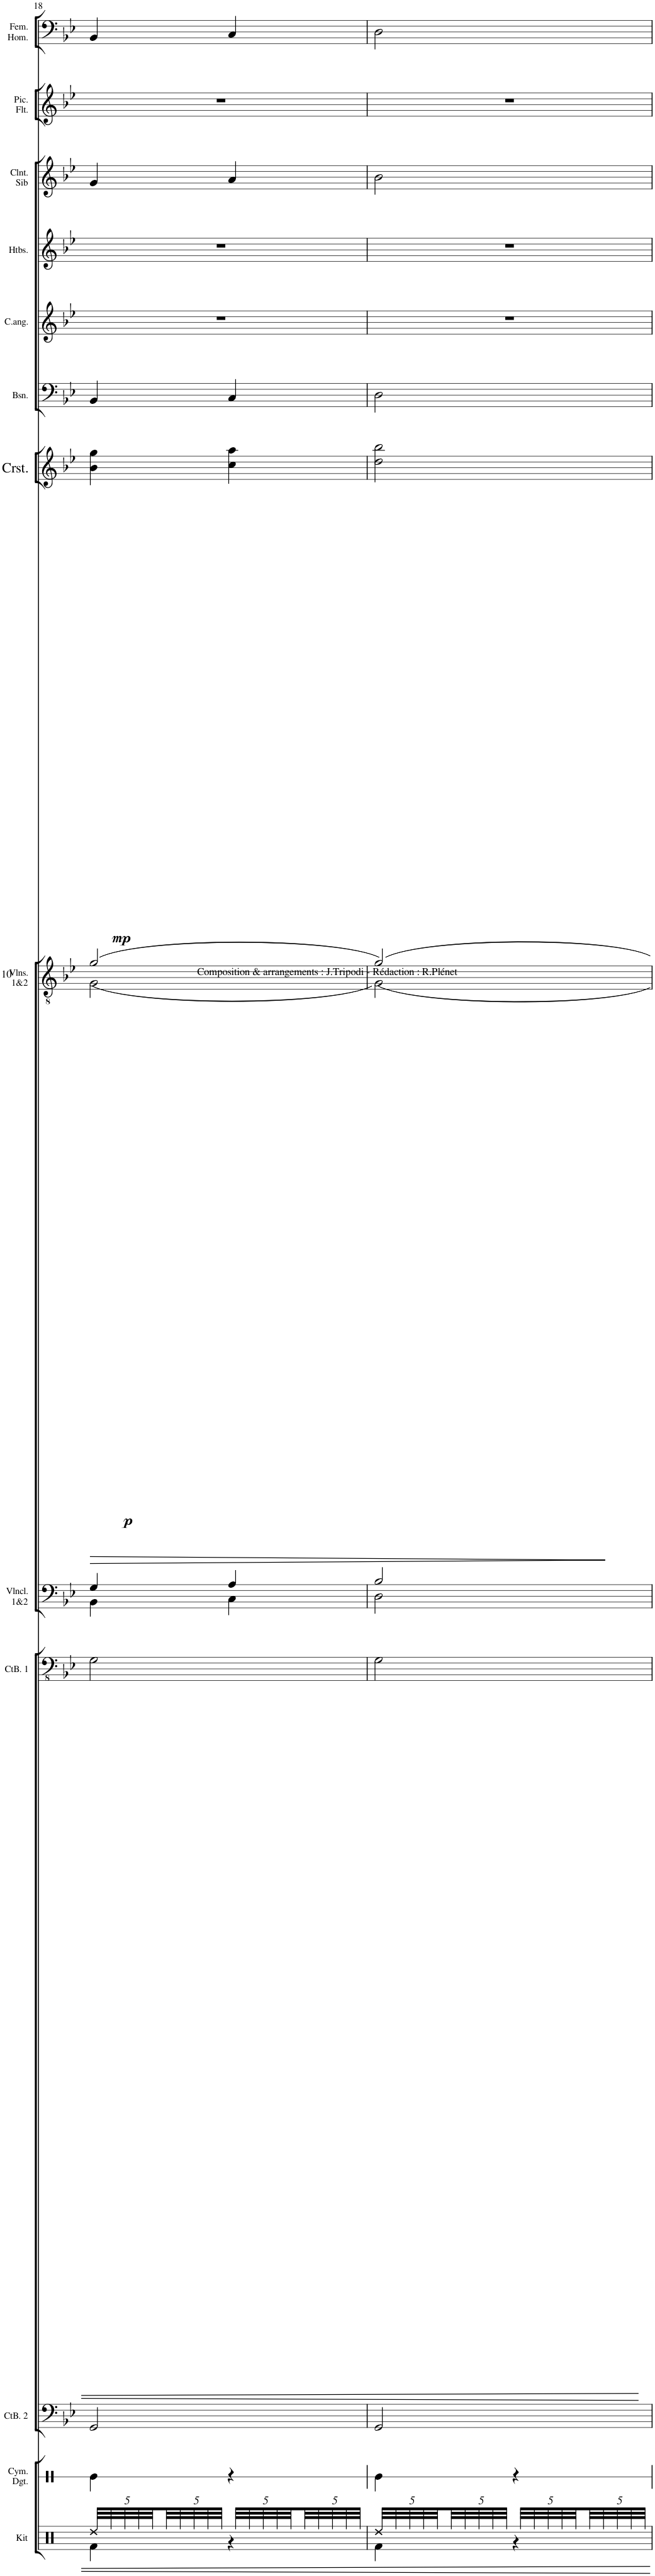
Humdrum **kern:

**kern	**kern	**kern	**kern	**kern	**kern	**dynam	**kern	**dynam	**kern	**kern	**kern	**kern	**kern	**kern
*part13	*part12	*part11	*part10	*part9	*part8	*part8	*part7	*part7	*part6	*part5	*part4	*part3	*part2	*part1
*staff13	*staff12	*staff11	*staff10	*staff9	*staff8	*staff8	*staff7	*staff7	*staff6	*staff5	*staff4	*staff3	*staff2	*staff1
*I"Kit standard	*I"Cymbales    à Doigt	*I"Contrebasse 2	*I"Contrebasse 1	*I"Violoncelles            1&amp;2	*I"Violons     1&amp;2	*	*I"Cristallophone	*	*I"Basson	*I"Cor anglais	*I"Hautbois	*I"Clarinette      en Sib	*I"Piccolo    Flûte	*I"Femmes Hommes
*I'Kit	*I'Cym.  Dgt.	*I'CtB. 2	*I'CtB. 1	*I'Vlncl.  1&amp;2	*I'Vlns. 1&amp;2	*	*I'Crst.	*	*I'Bsn.	*I'C.ang.	*I'Htbs.	*I'Clnt.   Sib	*I'Pic. Flt.	*I'Fem. Hom.
!!LO:PB:g=z
*clefX	*clefX	*clefF4	*clefFv4	*clefF4	*clefGv2	*	*clefG2	*	*clefF4	*clefG2	*clefG2	*clefG2	*clefG2	*clefF4
*	*	*	*ITrd7c12	*	*	*	*	*	*	*ITrd4c7	*	*ITrd1c2	*	*
*k[]	*k[]	*k[b-e-]	*k[b-e-]	*k[b-e-]	*k[b-e-]	*	*k[b-e-]	*	*k[b-e-]	*k[b-e-]	*k[b-e-]	*k[b-e-]	*k[b-e-]	*k[b-e-]
*M2/4	*M2/4	*M2/4	*M2/4	*M2/4	*M2/4	*	*M2/4	*	*M2/4	*M2/4	*M2/4	*M2/4	*M2/4	*M2/4
*Xbrackettup	*	*	*	*	*	*	*	*	*	*	*	*	*	*
=18	=18	=18	=18	=18	=18	=18	=18	=18	=18	=18	=18	=18	=18	=18
*^	*	*	*	*^	*	*	*	*	*	*	*	*	*	*
!	!	!	!	!	!	!	!	!LO:HP:b	!	!	!	!	!	!	!	!
*	*	*	*	*	*	*	*^	*	*	*	*	*	*	*	*	*
!	!	!	!	!	!	!	!	!	!LO:DY:n=1:b	!	!LO:DY:b	!	!	!	!	!	!
40Rdd/LLL	4Rf\	4Re\	2GG/	2GG\	4G/	4BB-\	(2g/	(2G\	> p	4b-\ 4gg\	mp	4BB-/	2r	2r	4g/	2r	4BB-/
40Rdd/	.	.	.	.	.	.	.	.	.	.	.	.	.	.	.	.	.
40Rdd/	.	.	.	.	.	.	.	.	.	.	.	.	.	.	.	.	.
40Rdd/	.	.	.	.	.	.	.	.	.	.	.	.	.	.	.	.	.
40Rdd/	.	.	.	.	.	.	.	.	.	.	.	.	.	.	.	.	.
40Rdd/	.	.	.	.	.	.	.	.	.	.	.	.	.	.	.	.	.
40Rdd/	.	.	.	.	.	.	.	.	.	.	.	.	.	.	.	.	.
40Rdd/	.	.	.	.	.	.	.	.	.	.	.	.	.	.	.	.	.
40Rdd/	.	.	.	.	.	.	.	.	.	.	.	.	.	.	.	.	.
40Rdd/JJJ	.	.	.	.	.	.	.	.	.	.	.	.	.	.	.	.	.
40Rdd/LLL	4r	4r	.	.	4A/	4C\	.	.	.	4cc\ 4aa\	.	4C/	.	.	4a/	.	4C/
40Rdd/	.	.	.	.	.	.	.	.	.	.	.	.	.	.	.	.	.
40Rdd/	.	.	.	.	.	.	.	.	.	.	.	.	.	.	.	.	.
40Rdd/	.	.	.	.	.	.	.	.	.	.	.	.	.	.	.	.	.
40Rdd/	.	.	.	.	.	.	.	.	.	.	.	.	.	.	.	.	.
40Rdd/	.	.	.	.	.	.	.	.	.	.	.	.	.	.	.	.	.
40Rdd/	.	.	.	.	.	.	.	.	.	.	.	.	.	.	.	.	.
40Rdd/	.	.	.	.	.	.	.	.	.	.	.	.	.	.	.	.	.
40Rdd/	.	.	.	.	.	.	.	.	.	.	.	.	.	.	.	.	.
40Rdd/JJJ	.	.	.	.	.	.	.	.	.	.	.	.	.	.	.	.	.
=19	=19	=19	=19	=19	=19	=19	=19	=19	=19	=19	=19	=19	=19	=19	=19	=19	=19
40Rdd/LLL	4Rf\	4Re\	2GG/	2GG\	2B-/	2D\	2g/)	2G\)	.	2dd\ 2bb-\	.	2D\	2r	2r	2b-\	2r	2D\
40Rdd/	.	.	.	.	.	.	.	.	.	.	.	.	.	.	.	.	.
40Rdd/	.	.	.	.	.	.	.	.	.	.	.	.	.	.	.	.	.
40Rdd/	.	.	.	.	.	.	.	.	.	.	.	.	.	.	.	.	.
40Rdd/	.	.	.	.	.	.	.	.	.	.	.	.	.	.	.	.	.
40Rdd/	.	.	.	.	.	.	.	.	.	.	.	.	.	.	.	.	.
40Rdd/	.	.	.	.	.	.	.	.	.	.	.	.	.	.	.	.	.
40Rdd/	.	.	.	.	.	.	.	.	.	.	.	.	.	.	.	.	.
40Rdd/	.	.	.	.	.	.	.	.	.	.	.	.	.	.	.	.	.
40Rdd/JJJ	.	.	.	.	.	.	.	.	.	.	.	.	.	.	.	.	.
40Rdd/LLL	4r	4r	.	.	.	.	.	.	.	.	.	.	.	.	.	.	.
40Rdd/	.	.	.	.	.	.	.	.	.	.	.	.	.	.	.	.	.
40Rdd/	.	.	.	.	.	.	.	.	.	.	.	.	.	.	.	.	.
40Rdd/	.	.	.	.	.	.	.	.	.	.	.	.	.	.	.	.	.
40Rdd/	.	.	.	.	.	.	.	.	.	.	.	.	.	.	.	.	.
40Rdd/	.	.	.	.	.	.	.	.	.	.	.	.	.	.	.	.	.
40Rdd/	.	.	.	.	.	.	.	.	.	.	.	.	.	.	.	.	.
40Rdd/	.	.	.	.	.	.	.	.	.	.	.	.	.	.	.	.	.
40Rdd/	.	.	.	.	.	.	.	.	.	.	.	.	.	.	.	.	.
40Rdd/JJJ	.	.	.	.	.	.	.	.	.	.	.	.	.	.	.	.	.
*	*	*	*	*	*v	*v	*	*	*	*	*	*	*	*	*	*	*
*v	*v	*	*	*	*	*v	*v	*	*	*	*	*	*	*	*	*
.	.	.	.	.	.	]	.	.	.	.	.	.	.	.
=	=	=	=	=	=	=	=	=	=	=	=	=	=	=
*-	*-	*-	*-	*-	*-	*-	*-	*-	*-	*-	*-	*-	*-	*-
